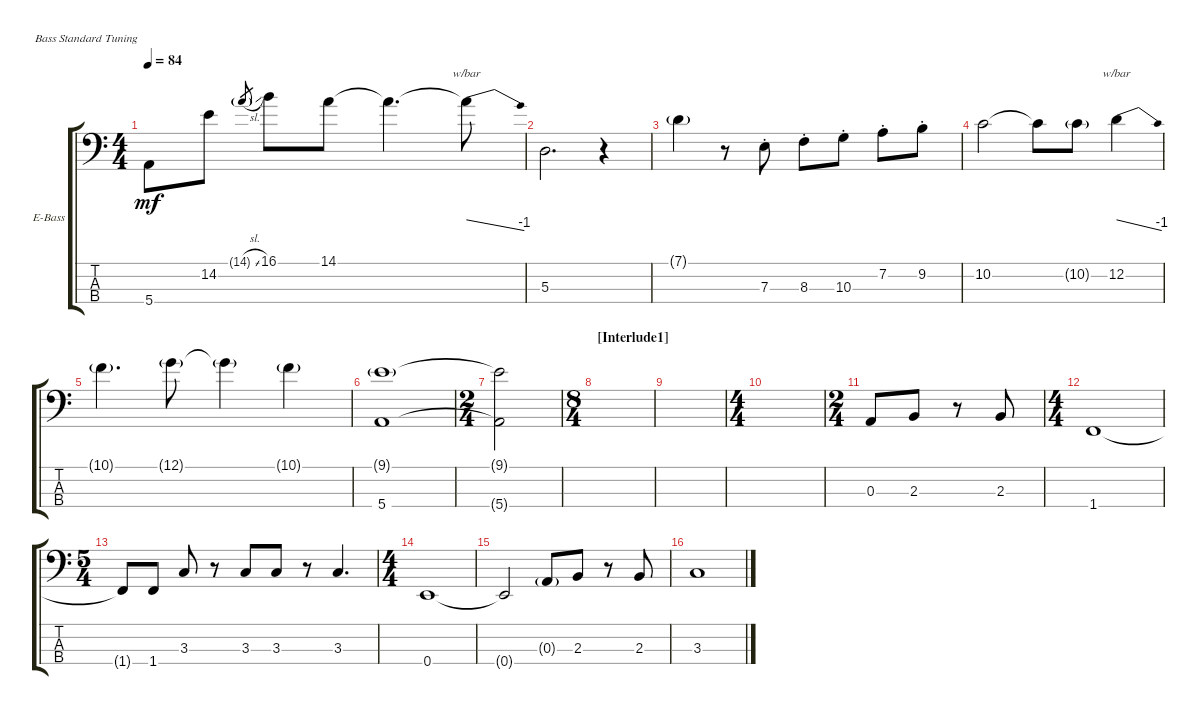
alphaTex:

\defaultSystemsLayout 4
\bracketExtendMode groupsimilarinstruments
\firstSystemTrackNameOrientation horizontal
\otherSystemsTrackNameOrientation horizontal
\track ("Electric Bass" "E-Bass") {instrument electricbassfinger}
\staff {score tabs}
\tuning (G2 D2 A1 E1)
\ts (4 4)
\tempo 84
\clef f4
\ks aminor
5.4{t}.8{dy mf} 14.2.8 14.1{sl g}.8{gr} 16.1.8 14.1.8 14.1{t}.4{d} 14.1{t}.8{tbe (dive default 6.6 0 54 -4)} |
5.3.2{d} r.4 |
7.1{g}.4 r.8 7.3{st}.8 8.3{st}.8 10.3{st}.8 7.2{st}.8 9.2{st}.8 |
10.2.2 10.2{t}.8 10.2{g}.8 12.2.4{tbe (dive default 25.8 0 57.599999999999994 -4)} |
10.1{g}.4{d} 12.1{g}.8 12.1{g t}.4 10.1{g}.4 |
(5.4 9.1{g}).1 |
\ts (2 4)
(5.4{t} 9.1{t}).2 |
\ts (8 4)
\section ("" "[Interlude1]")
|
|
\ts (4 4)
|
\ts (2 4)
0.3.8 2.3.8 r.8 2.3.8 |
\ts (4 4)
1.4.1 |
\ts (5 4)
1.4{t}.8 1.4.8 3.3.8 r.8 3.3.8 3.3.8 r.8 3.3.4{d} |
\ts (4 4)
0.4.1 |
0.4{t}.2 0.3{g}.8 2.3.8 r.8 2.3.8 |
3.3.1
